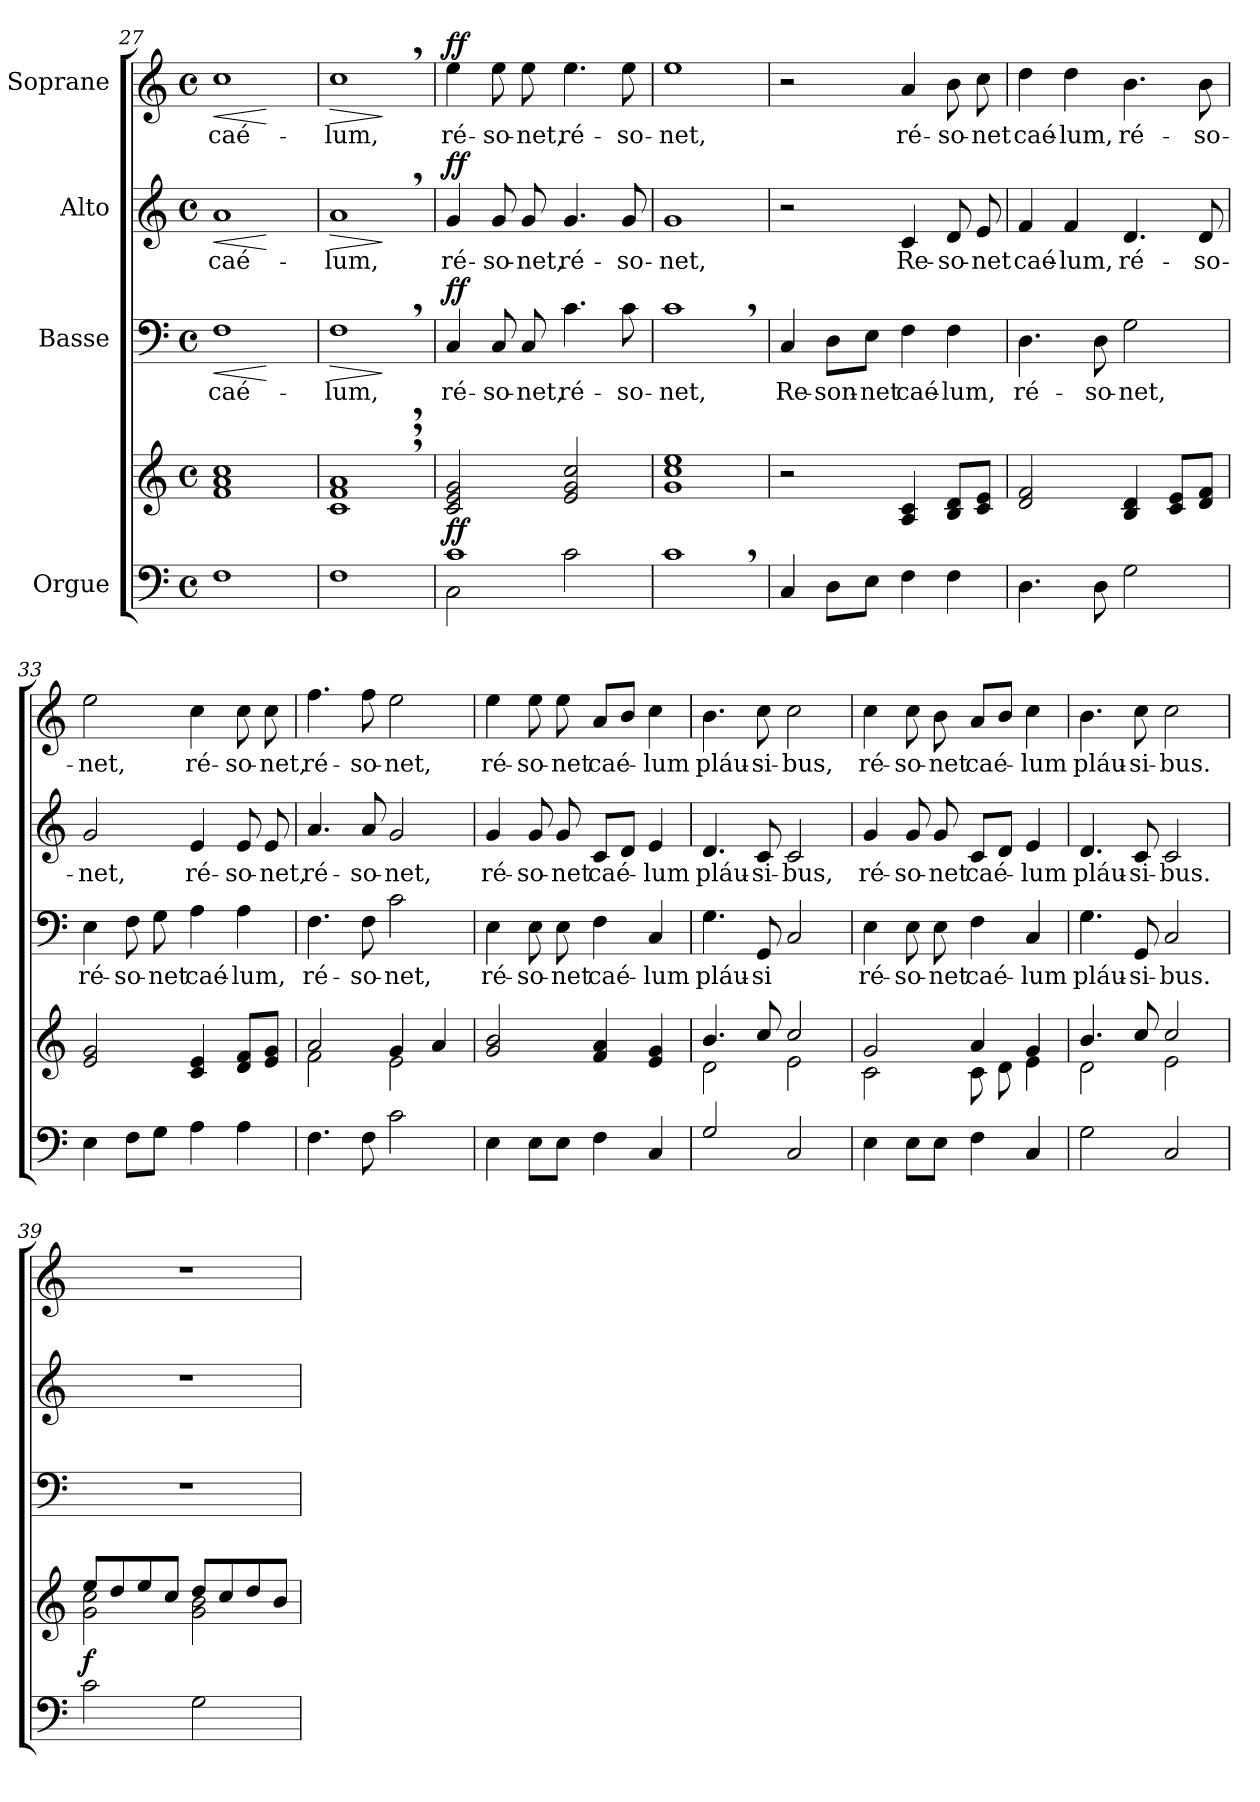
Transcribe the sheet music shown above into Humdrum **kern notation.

**kern	**kern	**dynam	**kern	**text	**dynam	**kern	**text	**dynam	**kern	**text	**dynam
*part4	*part4	*part4	*part3	*part3	*part3	*part2	*part2	*part2	*part1	*part1	*part1
*staff5	*staff4	*staff4/5	*staff3	*staff3	*staff3	*staff2	*staff2	*staff2	*staff1	*staff1	*staff1
*I"Orgue	*	*	*I"Basse	*	*	*I"Alto	*	*	*I"Soprane	*	*
*clefF4	*clefG2	*	*clefF4	*	*	*clefG2	*	*	*clefG2	*	*
*k[]	*k[]	*	*k[]	*	*	*k[]	*	*	*k[]	*	*
*M4/4	*M4/4	*	*M4/4	*	*	*M4/4	*	*	*M4/4	*	*
*met(c)	*met(c)	*	*met(c)	*	*	*met(c)	*	*	*met(c)	*	*
=27	=27	=27	=27	=27	=27	=27	=27	=27	=27	=27	=27
!	!	!	!	!LO:LY:b	!LO:HP:b	!	!LO:LY:b	!LO:HP:b	!	!LO:LY:b	!LO:HP:b
1F	1f 1a 1cc	.	1F	caé-	<	1a	caé-	<	1cc	caé-	<
.	.	.	.	.	[	.	.	[	.	.	[
=28	=28	=28	=28	=28	=28	=28	=28	=28	=28	=28	=28
!	!	!	!	!LO:LY:b	!LO:HP:b	!	!LO:LY:b	!LO:HP:b	!	!LO:LY:b	!LO:HP:b
1F	1c, 1f, 1a,	.	1F,	-lum,	>	1a,	-lum,	>	1cc,	-lum,	>
.	.	.	.	.	]	.	.	]	.	.	]
!!LO:PB:g=z
=29	=29	=29	=29	=29	=29	=29	=29	=29	=29	=29	=29
*^	*	*	*	*	*	*	*	*	*	*	*
!	!	!	!LO:DY:b	!	!LO:LY:b	!LO:DY:a	!	!LO:LY:b	!LO:DY:a	!	!LO:LY:b	!LO:DY:a
1c	2C\	2c/ 2e/ 2g/	ff	4C/	ré-	ff	4g/	ré-	ff	4ee\	ré-	ff
!	!	!	!	!	!LO:LY:b	!	!	!LO:LY:b	!	!	!LO:LY:b	!
.	.	.	.	8C/	-so-	.	8g/	-so-	.	8ee\	-so-	.
!	!	!	!	!	!LO:LY:b	!	!	!LO:LY:b	!	!	!LO:LY:b	!
.	.	.	.	8C/	-net,	.	8g/	-net,	.	8ee\	-net,	.
!	!	!	!	!	!LO:LY:b	!	!	!LO:LY:b	!	!	!LO:LY:b	!
.	2c\	2e/ 2g/ 2cc/	.	4.c\	ré-	.	4.g/	ré-	.	4.ee\	ré-	.
!	!	!	!	!	!LO:LY:b	!	!	!LO:LY:b	!	!	!LO:LY:b	!
.	.	.	.	8c\	-so-	.	8g/	-so-	.	8ee\	-so-	.
*v	*v	*	*	*	*	*	*	*	*	*	*	*
=30	=30	=30	=30	=30	=30	=30	=30	=30	=30	=30	=30
!	!	!	!	!LO:LY:b	!	!	!LO:LY:b	!	!	!LO:LY:b	!
1c,	1g 1cc 1ee	.	1c,	-net,	.	1g	-net,	.	1ee	-net,	.
=31	=31	=31	=31	=31	=31	=31	=31	=31	=31	=31	=31
!	!	!	!	!LO:LY:b	!	!	!	!	!	!	!
4C/	2r	.	4C/	Re-	.	2r	.	.	2r	.	.
!	!	!	!	!LO:LY:b	!	!	!	!	!	!	!
8D\L	.	.	8D\L	-son-	.	.	.	.	.	.	.
!	!	!	!	!LO:LY:b	!	!	!	!	!	!	!
8E\J	.	.	8E\J	-net	.	.	.	.	.	.	.
!	!	!	!	!LO:LY:b	!	!	!LO:LY:b	!	!	!LO:LY:b	!
4F\	4A/ 4c/	.	4F\	caé-	.	4c/	Re-	.	4a/	ré-	.
!	!	!	!	!LO:LY:b	!	!	!LO:LY:b	!	!	!LO:LY:b	!
4F\	8B/ 8d/L	.	4F\	-lum,	.	8d/	-so-	.	8b\	-so-	.
!	!	!	!	!	!	!	!LO:LY:b	!	!	!LO:LY:b	!
.	8c/ 8e/J	.	.	.	.	8e/	-net	.	8cc\	-net	.
=32	=32	=32	=32	=32	=32	=32	=32	=32	=32	=32	=32
!	!	!	!	!LO:LY:b	!	!	!LO:LY:b	!	!	!LO:LY:b	!
4.D\	2d/ 2f/	.	4.D\	ré-	.	4f/	caé-	.	4dd\	caé-	.
!	!	!	!	!	!	!	!LO:LY:b	!	!	!LO:LY:b	!
.	.	.	.	.	.	4f/	-lum,	.	4dd\	-lum,	.
!	!	!	!	!LO:LY:b	!	!	!	!	!	!	!
8D\	.	.	8D\	-so-	.	.	.	.	.	.	.
!	!	!	!	!LO:LY:b	!	!	!LO:LY:b	!	!	!LO:LY:b	!
2G\	4B/ 4d/	.	2G\	-net,	.	4.d/	ré-	.	4.b\	ré-	.
.	8c/ 8e/L	.	.	.	.	.	.	.	.	.	.
!	!	!	!	!	!	!	!LO:LY:b	!	!	!LO:LY:b	!
.	8d/ 8f/J	.	.	.	.	8d/	-so-	.	8b\	-so-	.
=33	=33	=33	=33	=33	=33	=33	=33	=33	=33	=33	=33
!	!	!	!	!LO:LY:b	!	!	!LO:LY:b	!	!	!LO:LY:b	!
4E\	2e/ 2g/	.	4E\	ré-	.	2g/	-net,	.	2ee\	-net,	.
!	!	!	!	!LO:LY:b	!	!	!	!	!	!	!
8F\L	.	.	8F\	-so-	.	.	.	.	.	.	.
!	!	!	!	!LO:LY:b	!	!	!	!	!	!	!
8G\J	.	.	8G\	-net	.	.	.	.	.	.	.
!	!	!	!	!LO:LY:b	!	!	!LO:LY:b	!	!	!LO:LY:b	!
4A\	4c/ 4e/	.	4A\	caé-	.	4e/	ré-	.	4cc\	ré-	.
!	!	!	!	!LO:LY:b	!	!	!LO:LY:b	!	!	!LO:LY:b	!
4A\	8d/ 8f/L	.	4A\	-lum,	.	8e/	-so-	.	8cc\	-so-	.
!	!	!	!	!	!	!	!LO:LY:b	!	!	!LO:LY:b	!
.	8e/ 8g/J	.	.	.	.	8e/	-net,	.	8cc\	-net,	.
=34	=34	=34	=34	=34	=34	=34	=34	=34	=34	=34	=34
*	*^	*	*	*	*	*	*	*	*	*	*
!	!	!	!	!	!LO:LY:b	!	!	!LO:LY:b	!	!	!LO:LY:b	!
4.F\	2a/	2f\	.	4.F\	ré-	.	4.a/	ré-	.	4.ff\	ré-	.
!	!	!	!	!	!LO:LY:b	!	!	!LO:LY:b	!	!	!LO:LY:b	!
8F\	.	.	.	8F\	-so-	.	8a/	-so-	.	8ff\	-so-	.
!	!	!	!	!	!LO:LY:b	!	!	!LO:LY:b	!	!	!LO:LY:b	!
2c\	4g/	2e\	.	2c\	-net,	.	2g/	-net,	.	2ee\	-net,	.
.	4a/	.	.	.	.	.	.	.	.	.	.	.
*	*v	*v	*	*	*	*	*	*	*	*	*	*
!!LO:LB:g=z
=35	=35	=35	=35	=35	=35	=35	=35	=35	=35	=35	=35
*^	*	*	*	*	*	*	*	*	*	*	*
!	!	!	!	!	!LO:LY:b	!	!	!LO:LY:b	!	!	!LO:LY:b	!
2ryy	4E\	2g/ 2b/	.	4E\	ré-	.	4g/	ré-	.	4ee\	ré-	.
!	!	!	!	!	!LO:LY:b	!	!	!LO:LY:b	!	!	!LO:LY:b	!
.	8E\L	.	.	8E\	-so-	.	8g/	-so-	.	8ee\	-so-	.
!	!	!	!	!	!LO:LY:b	!	!	!LO:LY:b	!	!	!LO:LY:b	!
.	8E\J	.	.	8E\	-net	.	8g/	-net	.	8ee\	-net	.
!	!	!	!	!	!LO:LY:b	!	!	!LO:LY:b	!	!	!LO:LY:b	!
4F\	2ryy	4f/ 4a/	.	4F\	caé-	.	8c/L	caé-	.	8a/L	caé-	.
.	.	.	.	.	.	.	8d/J	.	.	8b/J	.	.
!	!	!	!	!	!LO:LY:b	!	!	!LO:LY:b	!	!	!LO:LY:b	!
4C/	.	4e/ 4g/	.	4C/	-lum	.	4e/	-lum	.	4cc\	-lum	.
*v	*v	*	*	*	*	*	*	*	*	*	*	*
=36	=36	=36	=36	=36	=36	=36	=36	=36	=36	=36	=36
*	*^	*	*	*	*	*	*	*	*	*	*
!	!	!	!	!	!LO:LY:b	!	!	!LO:LY:b	!	!	!LO:LY:b	!
2G/	4.b/	2d\	.	4.G\	pláu-	.	4.d/	pláu-	.	4.b\	pláu-	.
!	!	!	!	!	!LO:LY:b	!	!	!LO:LY:b	!	!	!LO:LY:b	!
.	8cc/	.	.	8GG/	-si	.	8c/	-si-	.	8cc\	-si-	.
!	!	!	!	!	!	!	!	!LO:LY:b	!	!	!LO:LY:b	!
2C/	2cc/	2e\	.	2C/	.	.	2c/	-bus,	.	2cc\	-bus,	.
=37	=37	=37	=37	=37	=37	=37	=37	=37	=37	=37	=37	=37
!	!	!	!	!	!LO:LY:b	!	!	!LO:LY:b	!	!	!LO:LY:b	!
4E\	2g/	2c\	.	4E\	ré-	.	4g/	ré-	.	4cc\	ré-	.
!	!	!	!	!	!LO:LY:b	!	!	!LO:LY:b	!	!	!LO:LY:b	!
8E\L	.	.	.	8E\	-so-	.	8g/	-so-	.	8cc\	-so-	.
!	!	!	!	!	!LO:LY:b	!	!	!LO:LY:b	!	!	!LO:LY:b	!
8E\J	.	.	.	8E\	-net	.	8g/	-net	.	8b\	-net	.
!	!	!	!	!	!LO:LY:b	!	!	!LO:LY:b	!	!	!LO:LY:b	!
4F\	4a/	8c\	.	4F\	caé-	.	8c/L	caé-	.	8a/L	caé-	.
.	.	8d\	.	.	.	.	8d/J	.	.	8b/J	.	.
!	!	!	!	!	!LO:LY:b	!	!	!LO:LY:b	!	!	!LO:LY:b	!
4C/	4g/	4e\	.	4C/	-lum	.	4e/	-lum	.	4cc\	-lum	.
=38	=38	=38	=38	=38	=38	=38	=38	=38	=38	=38	=38	=38
!	!	!	!	!	!LO:LY:b	!	!	!LO:LY:b	!	!	!LO:LY:b	!
2G\	4.b/	2d\	.	4.G\	pláu-	.	4.d/	pláu-	.	4.b\	pláu-	.
!	!	!	!	!	!LO:LY:b	!	!	!LO:LY:b	!	!	!LO:LY:b	!
.	8cc/	.	.	8GG/	-si-	.	8c/	-si-	.	8cc\	-si-	.
!	!	!	!	!	!LO:LY:b	!	!	!LO:LY:b	!	!	!LO:LY:b	!
2C/	2cc/	2e\	.	2C/	-bus.	.	2c/	-bus.	.	2cc\	-bus.	.
=39	=39	=39	=39	=39	=39	=39	=39	=39	=39	=39	=39	=39
!	!	!	!LO:DY:b	!	!	!	!	!	!	!	!	!
2c\	8ee/L	2g\ 2cc\	f	1r	.	.	1r	.	.	1r	.	.
.	8dd/	.	.	.	.	.	.	.	.	.	.	.
.	8ee/	.	.	.	.	.	.	.	.	.	.	.
.	8cc/J	.	.	.	.	.	.	.	.	.	.	.
2G\	8dd/L	2g\ 2b\	.	.	.	.	.	.	.	.	.	.
.	8cc/	.	.	.	.	.	.	.	.	.	.	.
.	8dd/	.	.	.	.	.	.	.	.	.	.	.
.	8b/J	.	.	.	.	.	.	.	.	.	.	.
*	*v	*v	*	*	*	*	*	*	*	*	*	*
=	=	=	=	=	=	=	=	=	=	=	=
*-	*-	*-	*-	*-	*-	*-	*-	*-	*-	*-	*-
